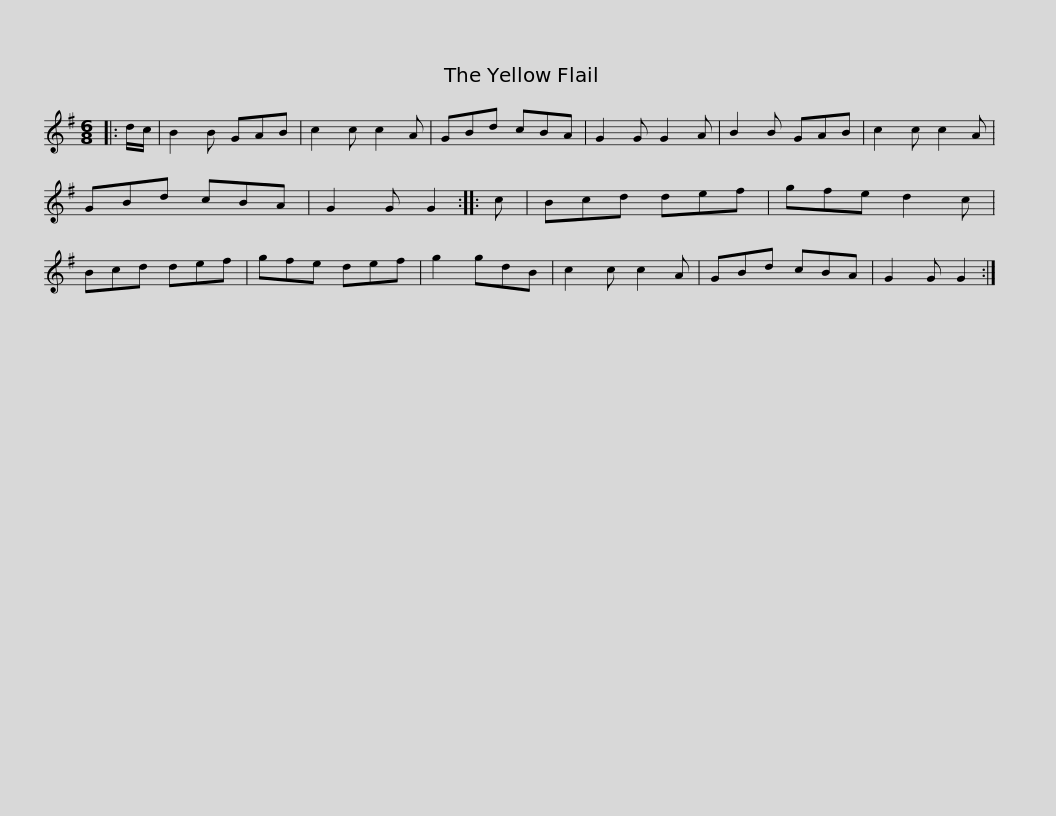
X:1
L:1/8
M:6/8
I:linebreak $
K:G
V:1 treble
V:1
|: d/c/ | B2 B GAB | c2 c c2 A | GBd cBA | G2 G G2 A | %5
 B2 B GAB | c2 c c2 A | GBd cBA | G2 G G2 ::$ c | %10
 Bcd def | gfe d2 c | Bcd def | gfe def | g2 gdB | %15
 c2 c c2 A | GBd cBA | G2 G G2 :| %18
